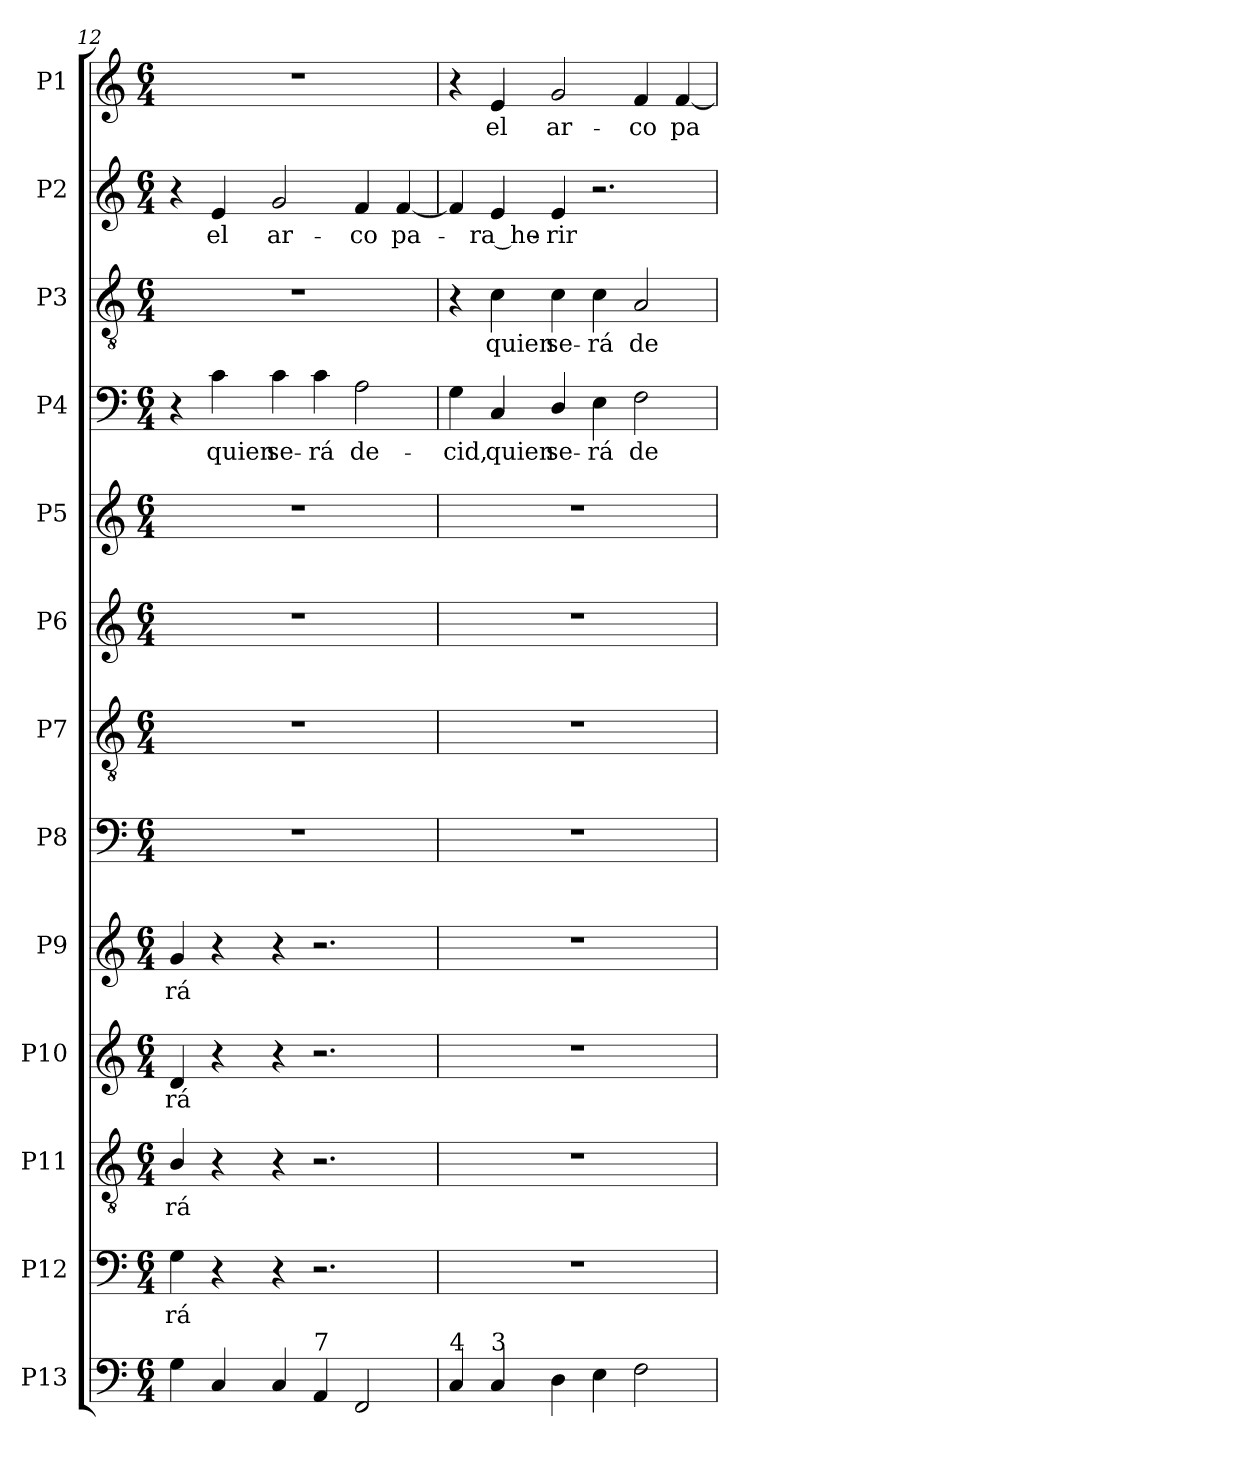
**kern	**kern	**text	**kern	**text	**kern	**text	**kern	**text	**kern	**kern	**kern	**kern	**kern	**text	**kern	**text	**kern	**text	**kern	**text
*part13	*part12	*part12	*part11	*part11	*part10	*part10	*part9	*part9	*part8	*part7	*part6	*part5	*part4	*part4	*part3	*part3	*part2	*part2	*part1	*part1
*staff13	*staff12	*staff12	*staff11	*staff11	*staff10	*staff10	*staff9	*staff9	*staff8	*staff7	*staff6	*staff5	*staff4	*staff4	*staff3	*staff3	*staff2	*staff2	*staff1	*staff1
*I"P13	*I"P12	*	*I"P11	*	*I"P10	*	*I"P9	*	*I"P8	*I"P7	*I"P6	*I"P5	*I"P4	*	*I"P3	*	*I"P2	*	*I"P1	*
*clefF4	*clefF4	*	*clefGv2	*	*clefG2	*	*clefG2	*	*clefF4	*clefGv2	*clefG2	*clefG2	*clefF4	*	*clefGv2	*	*clefG2	*	*clefG2	*
*	*	*	*ITrd7c12	*	*	*	*	*	*	*ITrd7c12	*	*	*	*	*ITrd7c12	*	*	*	*	*
*k[]	*k[]	*	*k[]	*	*k[]	*	*k[]	*	*k[]	*k[]	*k[]	*k[]	*k[]	*	*k[]	*	*k[]	*	*k[]	*
*C:	*C:	*	*C:	*	*C:	*	*C:	*	*C:	*C:	*C:	*C:	*C:	*	*C:	*	*C:	*	*C:	*
*M6/4	*M6/4	*	*M6/4	*	*M6/4	*	*M6/4	*	*M6/4	*M6/4	*M6/4	*M6/4	*M6/4	*	*M6/4	*	*M6/4	*	*M6/4	*
=12	=12	=12	=12	=12	=12	=12	=12	=12	=12	=12	=12	=12	=12	=12	=12	=12	=12	=12	=12	=12
!	!	!LO:LY:b:color=#000000	!	!	!	!	!	!	!	!	!	!	!	!	!	!	!	!	!	!
!	!	!	!	!LO:LY:b:color=#000000	!	!	!	!	!	!	!	!	!	!	!	!	!	!	!	!
!	!	!	!	!	!	!LO:LY:b:color=#000000	!	!	!	!	!	!	!	!	!	!	!	!	!	!
!	!	!	!	!	!	!	!	!LO:LY:b:color=#000000	!LO:N:vis=1	!LO:N:vis=1	!LO:N:vis=1	!LO:N:vis=1	!	!	!LO:N:vis=1	!	!	!	!LO:N:vis=1	!
4Gi\	4Gi\	-rá	4BBi/	-rá	4di/	-rá	4gi/	-rá	1.r	1.r	1.r	1.r	4r	.	1.r	.	4r	.	1.r	.
!	!	!	!	!	!	!	!	!	!	!	!	!	!	!LO:LY:b:color=#000000	!	!	!	!	!	!
!	!	!	!	!	!	!	!	!	!	!	!	!	!	!	!	!	!	!LO:LY:b:color=#000000	!	!
4Ci/	4r	.	4r	.	4r	.	4r	.	.	.	.	.	4ci\	quien	.	.	4ei/	el	.	.
!	!	!	!	!	!	!	!	!	!	!	!	!	!	!LO:LY:b:color=#000000	!	!	!	!	!	!
!	!	!	!	!	!	!	!	!	!	!	!	!	!	!	!	!	!	!LO:LY:b:color=#000000	!	!
4Ci/	4r	.	4r	.	4r	.	4r	.	.	.	.	.	4ci\	se-	.	.	2gi/	ar-	.	.
!LO:TX:a:t=7	!	!	!	!	!	!	!	!	!	!	!	!	!	!	!	!	!	!	!	!
!	!	!	!	!	!	!	!	!	!	!	!	!	!	!LO:LY:b:color=#000000	!	!	!	!	!	!
4AAi/	2.r	.	2.r	.	2.r	.	2.r	.	.	.	.	.	4ci\	-rá	.	.	.	.	.	.
!	!	!	!	!	!	!	!	!	!	!	!	!	!	!LO:LY:b:color=#000000	!	!	!	!	!	!
!	!	!	!	!	!	!	!	!	!	!	!	!	!	!	!	!	!	!LO:LY:b:color=#000000	!	!
2FFi/	.	.	.	.	.	.	.	.	.	.	.	.	2Ai\	de-	.	.	4fi/	-co	.	.
!	!	!	!	!	!	!	!	!	!	!	!	!	!	!	!	!	!	!LO:LY:b:color=#000000	!	!
.	.	.	.	.	.	.	.	.	.	.	.	.	.	.	.	.	[4fi/	pa-	.	.
!!LO:PB:g=z
=13	=13	=13	=13	=13	=13	=13	=13	=13	=13	=13	=13	=13	=13	=13	=13	=13	=13	=13	=13	=13
!	!LO:N:vis=1	!	!LO:N:vis=1	!	!LO:N:vis=1	!	!LO:N:vis=1	!	!LO:N:vis=1	!LO:N:vis=1	!LO:N:vis=1	!LO:N:vis=1	!	!	!	!	!	!	!	!
!LO:TX:a:t=4	!	!	!	!	!	!	!	!	!	!	!	!	!	!	!	!	!	!	!	!
!	!	!	!	!	!	!	!	!	!	!	!	!	!	!LO:LY:b:color=#000000	!	!	!	!	!	!
4Ci/	1.r	.	1.r	.	1.r	.	1.r	.	1.r	1.r	1.r	1.r	4Gi\	-cid,	4r	.	4fi/]	.	4r	.
!	!	!	!	!	!	!	!	!	!	!	!	!	!	!LO:LY:b:color=#000000	!	!	!	!	!	!
!	!	!	!	!	!	!	!	!	!	!	!	!	!	!	!	!LO:LY:b:color=#000000	!	!	!	!
!	!	!	!	!	!	!	!	!	!	!	!	!	!	!	!	!	!	!LO:LY:b:color=#000000	!	!
!LO:TX:a:t=3	!	!	!	!	!	!	!	!	!	!	!	!	!	!	!	!	!	!	!	!
!	!	!	!	!	!	!	!	!	!	!	!	!	!	!	!	!	!	!	!	!LO:LY:b:color=#000000
4Ci/	.	.	.	.	.	.	.	.	.	.	.	.	4Ci/	quien	4Ci\	quien	4ei/	-ra_he-	4ei/	el
!	!	!	!	!	!	!	!	!	!	!	!	!	!	!LO:LY:b:color=#000000	!	!	!	!	!	!
!	!	!	!	!	!	!	!	!	!	!	!	!	!	!	!	!LO:LY:b:color=#000000	!	!	!	!
!	!	!	!	!	!	!	!	!	!	!	!	!	!	!	!	!	!	!LO:LY:b:color=#000000	!	!
!	!	!	!	!	!	!	!	!	!	!	!	!	!	!	!	!	!	!	!	!LO:LY:b:color=#000000
4Di\	.	.	.	.	.	.	.	.	.	.	.	.	4Di/	se-	4Ci\	se-	4ei/	-rir	2gi/	ar-
!	!	!	!	!	!	!	!	!	!	!	!	!	!	!LO:LY:b:color=#000000	!	!	!	!	!	!
!	!	!	!	!	!	!	!	!	!	!	!	!	!	!	!	!LO:LY:b:color=#000000	!	!	!	!
4Ei\	.	.	.	.	.	.	.	.	.	.	.	.	4Ei\	-rá	4Ci\	-rá	2.r	.	.	.
!	!	!	!	!	!	!	!	!	!	!	!	!	!	!LO:LY:b:color=#000000	!	!	!	!	!	!
!	!	!	!	!	!	!	!	!	!	!	!	!	!	!	!	!LO:LY:b:color=#000000	!	!	!	!
!	!	!	!	!	!	!	!	!	!	!	!	!	!	!	!	!	!	!	!	!LO:LY:b:color=#000000
2Fi\	.	.	.	.	.	.	.	.	.	.	.	.	2Fi\	de-	2AAi/	de-	.	.	4fi/	-co
!	!	!	!	!	!	!	!	!	!	!	!	!	!	!	!	!	!	!	!	!LO:LY:b:color=#000000
.	.	.	.	.	.	.	.	.	.	.	.	.	.	.	.	.	.	.	[4fi/	pa-
=	=	=	=	=	=	=	=	=	=	=	=	=	=	=	=	=	=	=	=	=
*-	*-	*-	*-	*-	*-	*-	*-	*-	*-	*-	*-	*-	*-	*-	*-	*-	*-	*-	*-	*-
